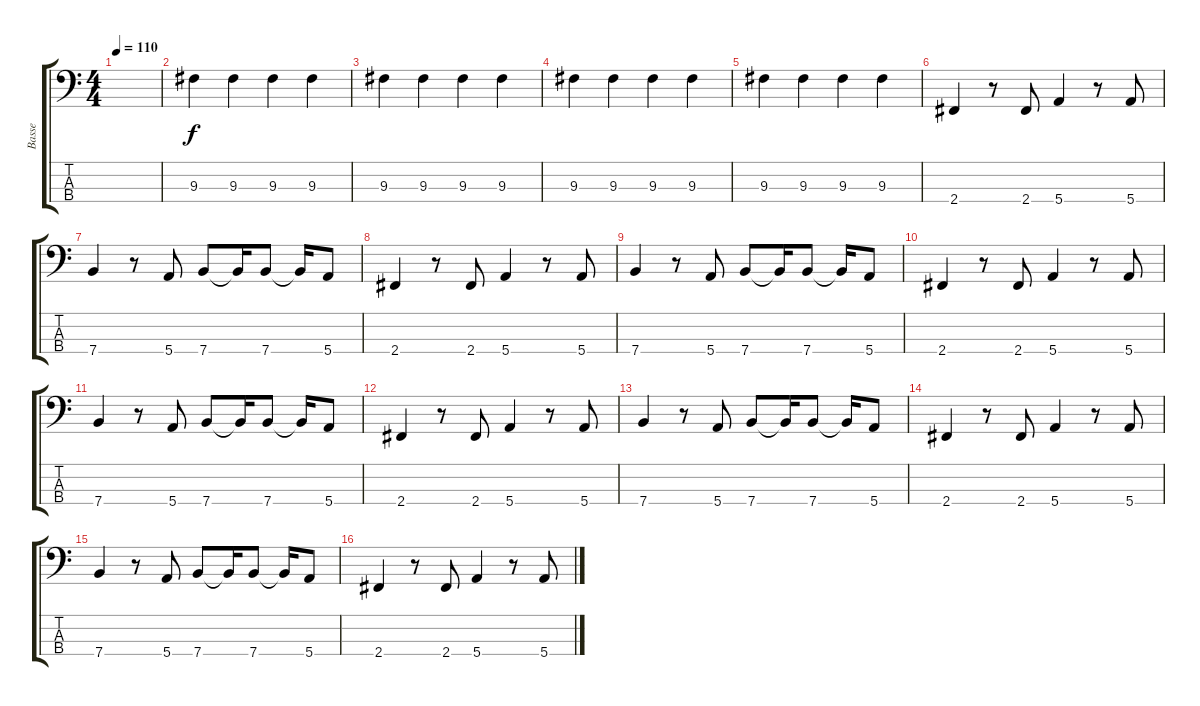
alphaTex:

\track ("Basse" "Basse") {instrument electricbassfinger}
\staff {score tabs}
\tuning (G2 D2 A1 E1) {hide}
\ts (4 4)
\tempo 110
\clef f4
\ks c
|
9.3.4 9.3.4 9.3.4 9.3.4 |
9.3.4 9.3.4 9.3.4 9.3.4 |
9.3.4 9.3.4 9.3.4 9.3.4 |
9.3.4 9.3.4 9.3.4 9.3.4 |
2.4.4 r.8 2.4.8 5.4.4 r.8 5.4.8 |
7.4.4 r.8 5.4.8 7.4.8 7.4{t}.16 7.4.8 7.4{t}.16 5.4.8 |
2.4.4 r.8 2.4.8 5.4.4 r.8 5.4.8 |
7.4.4 r.8 5.4.8 7.4.8 7.4{t}.16 7.4.8 7.4{t}.16 5.4.8 |
2.4.4 r.8 2.4.8 5.4.4 r.8 5.4.8 |
7.4.4 r.8 5.4.8 7.4.8 7.4{t}.16 7.4.8 7.4{t}.16 5.4.8 |
2.4.4 r.8 2.4.8 5.4.4 r.8 5.4.8 |
7.4.4 r.8 5.4.8 7.4.8 7.4{t}.16 7.4.8 7.4{t}.16 5.4.8 |
2.4.4 r.8 2.4.8 5.4.4 r.8 5.4.8 |
7.4.4 r.8 5.4.8 7.4.8 7.4{t}.16 7.4.8 7.4{t}.16 5.4.8 |
2.4.4 r.8 2.4.8 5.4.4 r.8 5.4.8
